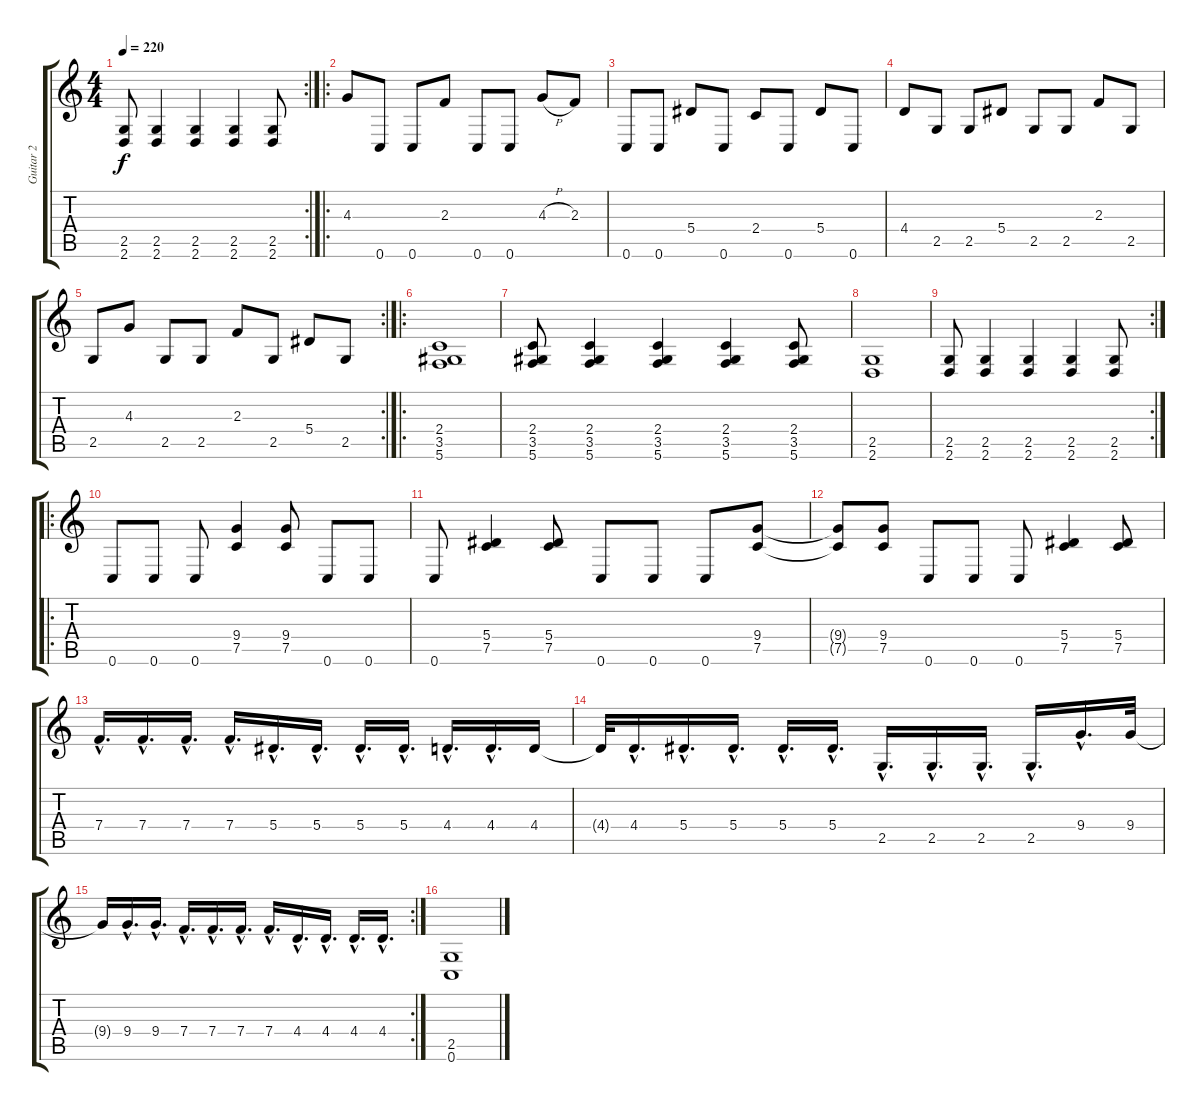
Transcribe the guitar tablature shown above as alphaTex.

\track ("Guitar 2" "Guitar 2") {instrument distortionguitar}
\staff {score tabs}
\tuning (C4 G3 Eb3 Bb2 F2 C2) {hide}
\rc 2
\ts (4 4)
\tempo 220
\clef g2
\ks c
(2.5 2.6).8{dy f} (2.5 2.6).4 (2.5 2.6).4 (2.5 2.6).4 (2.5 2.6).8 |
\ro
4.3.8 0.6.8 0.6.8 2.3.8 0.6.8 0.6.8 4.3{h}.8 2.3.8 |
0.6.8 0.6.8 5.4.8 0.6.8 2.4.8 0.6.8 5.4.8 0.6.8 |
4.4.8 2.5.8 2.5.8 5.4.8 2.5.8 2.5.8 2.3.8 2.5.8 |
\rc 2
2.5.8 4.3.8 2.5.8 2.5.8 2.3.8 2.5.8 5.4.8 2.5.8 |
\ro
(2.4 3.5 5.6).1 |
(2.4 3.5 5.6).8 (2.4 3.5 5.6).4 (2.4 3.5 5.6).4 (2.4 3.5 5.6).4 (2.4 3.5 5.6).8 |
(2.5 2.6).1 |
\rc 2
(2.5 2.6).8 (2.5 2.6).4 (2.5 2.6).4 (2.5 2.6).4 (2.5 2.6).8 |
\ro
0.6.8 0.6.8 0.6.8 (9.4 7.5).4 (9.4 7.5).8 0.6.8 0.6.8 |
0.6.8 (5.4 7.5).4 (5.4 7.5).8 0.6.8 0.6.8 0.6.8 (9.4 7.5).8 |
(9.4{t} 7.5{t}).8 (9.4 7.5).8 0.6.8 0.6.8 0.6.8 (5.4 7.5).4 (5.4 7.5).8 |
7.4{hac}.16{d} 7.4{hac}.16{d} 7.4{hac}.16{d} 7.4{hac}.16{d} 5.4{hac}.16{d} 5.4{hac}.16{d} 5.4{hac}.16{d} 5.4{hac}.16{d} 4.4{hac}.16{d} 4.4{hac}.16{d} 4.4.16 |
4.4{t}.32 4.4{hac}.16{d} 5.4{hac}.16{d} 5.4{hac}.16{d} 5.4{hac}.16{d} 5.4{hac}.16{d} 2.5{hac}.16{d} 2.5{hac}.16{d} 2.5{hac}.16{d} 2.5{hac}.16{d} 9.4{hac}.16{d} 9.4.32 |
\rc 2
9.4{t}.16 9.4{hac}.16{d} 9.4{hac}.16{d} 7.4{hac}.16{d} 7.4{hac}.16{d} 7.4{hac}.16{d} 7.4{hac}.16{d} 4.4{hac}.16{d} 4.4{hac}.16{d} 4.4{hac}.16{d} 4.4{hac}.16{d} |
(2.5 0.6).1
